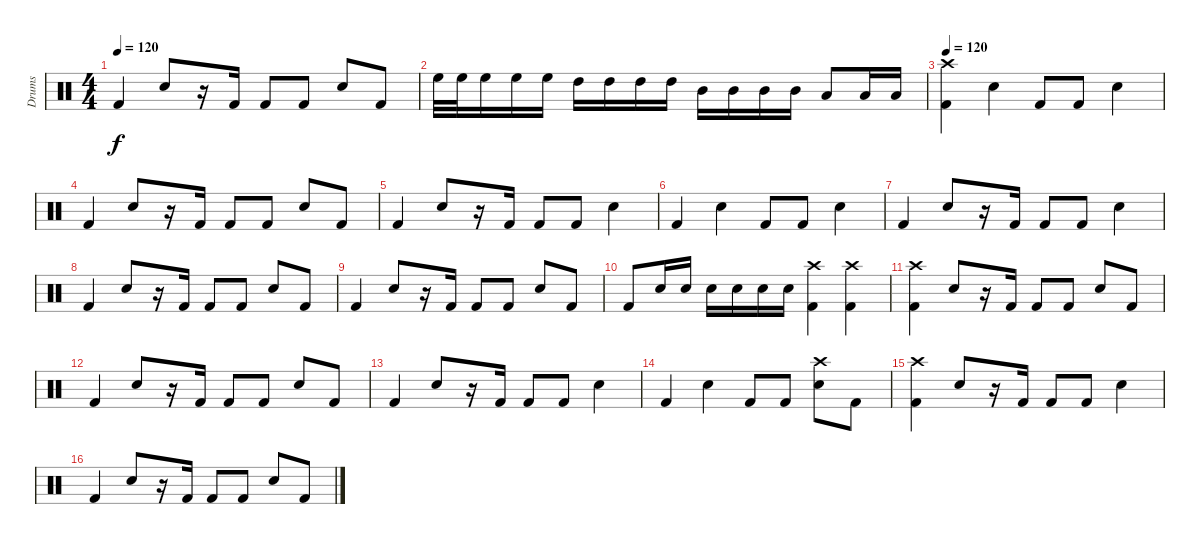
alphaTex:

\track ("Drums" "Drums") {instrument percussion}
\staff {score}
\articulation defaults
\ts (4 4)
\tempo 120
\clef neutral
\ks c "Kick (hit) 2".4{dy f} "Electric Snare (hit)".8
r.16 "Kick (hit) 2".16 "Kick (hit) 2".8 "Kick (hit) 2".8 "Electric Snare (hit)".8 "Kick (hit) 2".8 |
"High Floor Tom (hit)".32 "High Floor Tom (hit)".32 "High Floor Tom (hit)".16 "High Floor Tom (hit)".16 "High Floor Tom (hit)".16 "High Tom (hit)".16 "High Tom (hit)".16 "High Tom (hit)".16 "High Tom (hit)".16 "Mid Tom (hit)".16 "Mid Tom (hit)".16 "Mid Tom (hit)".16 "Mid Tom (hit)".16 "Low Tom (hit)".8 "Low Tom (hit)".16 "Low Tom (hit)".16 |
\tempo 120
("Crash high (hit)" "Kick (hit) 2").4 "Electric Snare (hit)".4 "Kick (hit) 2".8 "Kick (hit) 2".8 "Electric Snare (hit)".4 |
"Kick (hit) 2".4 "Electric Snare (hit)".8 r.16 "Kick (hit) 2".16 "Kick (hit) 2".8 "Kick (hit) 2".8 "Electric Snare (hit)".8 "Kick (hit) 2".8 |
"Kick (hit) 2".4 "Electric Snare (hit)".8 r.16 "Kick (hit) 2".16 "Kick (hit) 2".8 "Kick (hit) 2".8 "Electric Snare (hit)".4 |
"Kick (hit) 2".4 "Electric Snare (hit)".4 "Kick (hit) 2".8 "Kick (hit) 2".8 "Electric Snare (hit)".4 |
"Kick (hit) 2".4 "Electric Snare (hit)".8 r.16 "Kick (hit) 2".16 "Kick (hit) 2".8 "Kick (hit) 2".8 "Electric Snare (hit)".4 |
"Kick (hit) 2".4 "Electric Snare (hit)".8 r.16 "Kick (hit) 2".16 "Kick (hit) 2".8 "Kick (hit) 2".8 "Electric Snare (hit)".8 "Kick (hit) 2".8 |
"Kick (hit) 2".4 "Electric Snare (hit)".8 r.16 "Kick (hit) 2".16 "Kick (hit) 2".8 "Kick (hit) 2".8 "Electric Snare (hit)".8 "Kick (hit) 2".8 |
"Kick (hit) 2".8 "Electric Snare (hit)".16 "Electric Snare (hit)".16 "Electric Snare (hit)".16 "Electric Snare (hit)".16 "Electric Snare (hit)".16 "Electric Snare (hit)".16 ("Crash high (hit)" "Kick (hit) 2").4 ("Crash high (hit)" "Kick (hit) 2").4 |
("Crash high (hit)" "Kick (hit) 2").4 "Electric Snare (hit)".8 r.16 "Kick (hit) 2".16 "Kick (hit) 2".8 "Kick (hit) 2".8 "Electric Snare (hit)".8 "Kick (hit) 2".8 |
"Kick (hit) 2".4 "Electric Snare (hit)".8 r.16 "Kick (hit) 2".16 "Kick (hit) 2".8 "Kick (hit) 2".8 "Electric Snare (hit)".8 "Kick (hit) 2".8 |
"Kick (hit) 2".4 "Electric Snare (hit)".8 r.16 "Kick (hit) 2".16 "Kick (hit) 2".8 "Kick (hit) 2".8 "Electric Snare (hit)".4 |
"Kick (hit) 2".4 "Electric Snare (hit)".4 "Kick (hit) 2".8 "Kick (hit) 2".8 ("Crash high (hit)" "Electric Snare (hit)").8 "Kick (hit) 2".8 |
("Crash high (hit)" "Kick (hit) 2").4 "Electric Snare (hit)".8 r.16 "Kick (hit) 2".16 "Kick (hit) 2".8 "Kick (hit) 2".8 "Electric Snare (hit)".4 |
"Kick (hit) 2".4 "Electric Snare (hit)".8 r.16 "Kick (hit) 2".16 "Kick (hit) 2".8 "Kick (hit) 2".8 "Electric Snare (hit)".8 "Kick (hit) 2".8
